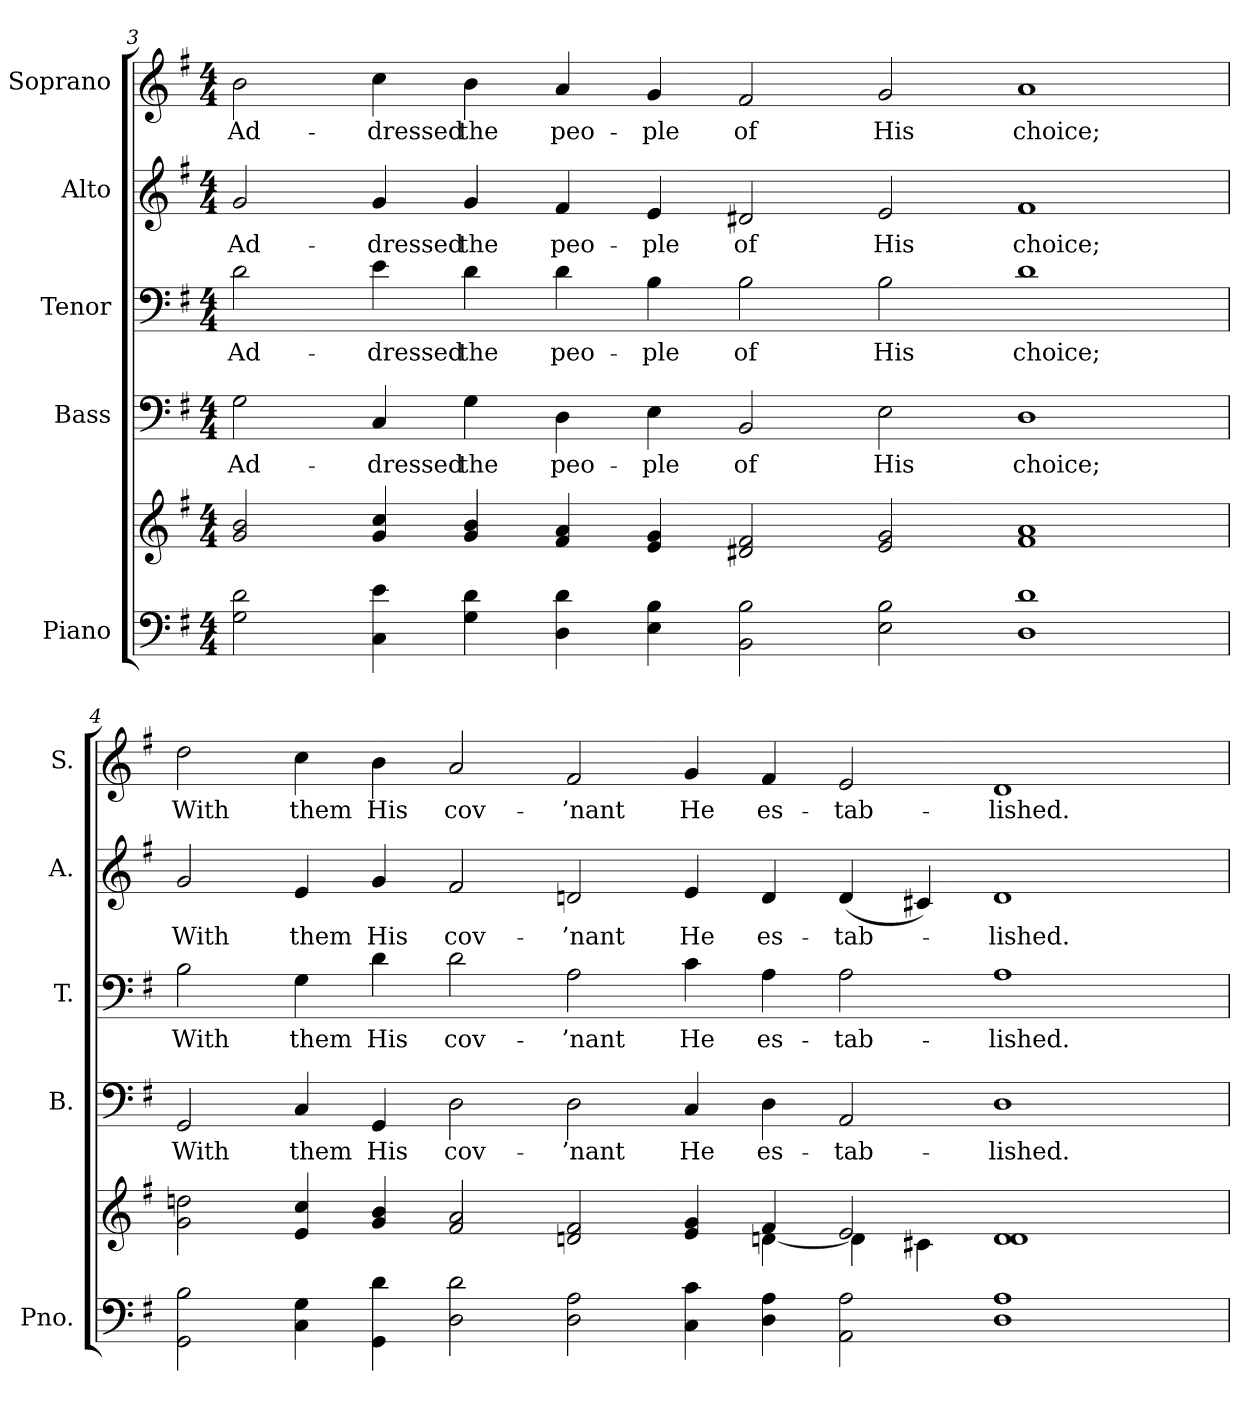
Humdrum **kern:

**kern	**kern	**kern	**text	**kern	**text	**kern	**text	**kern	**text
*part5	*part5	*part4	*part4	*part3	*part3	*part2	*part2	*part1	*part1
*staff6	*staff5	*staff4	*staff4	*staff3	*staff3	*staff2	*staff2	*staff1	*staff1
*I"Piano	*	*I"Bass	*	*I"Tenor	*	*I"Alto	*	*I"Soprano	*
*I'Pno.	*	*I'B.	*	*I'T.	*	*I'A.	*	*I'S.	*
!!LO:PB:g=z
*clefF4	*clefG2	*clefF4	*	*clefF4	*	*clefG2	*	*clefG2	*
*k[f#]	*k[f#]	*k[f#]	*	*k[f#]	*	*k[f#]	*	*k[f#]	*
*G:	*G:	*G:	*	*G:	*	*G:	*	*G:	*
*M4/4	*M4/4	*M4/4	*	*M4/4	*	*M4/4	*	*M4/4	*
=3	=3	=3	=3	=3	=3	=3	=3	=3	=3
!	!	!	!LO:LY:b:color=#000000	!	!	!	!	!	!
!	!	!	!	!	!LO:LY:b:color=#000000	!	!	!	!
!	!	!	!	!	!	!	!LO:LY:b:color=#000000	!	!
!	!	!	!	!	!	!	!	!	!LO:LY:b:color=#000000
2Gi\ 2di	2gi/ 2bi	2Gi\	Ad-	2di\	Ad-	2gi/	Ad-	2bi\	Ad-
!	!	!	!LO:LY:b:color=#000000	!	!	!	!	!	!
!	!	!	!	!	!LO:LY:b:color=#000000	!	!	!	!
!	!	!	!	!	!	!	!LO:LY:b:color=#000000	!	!
!	!	!	!	!	!	!	!	!	!LO:LY:b:color=#000000
4Ci\ 4ei	4gi/ 4cci	4Ci/	-dressed	4ei\	-dressed	4gi/	-dressed	4cci\	-dressed
!	!	!	!LO:LY:b:color=#000000	!	!	!	!	!	!
!	!	!	!	!	!LO:LY:b:color=#000000	!	!	!	!
!	!	!	!	!	!	!	!LO:LY:b:color=#000000	!	!
!	!	!	!	!	!	!	!	!	!LO:LY:b:color=#000000
4Gi\ 4di	4gi/ 4bi	4Gi\	the	4di\	the	4gi/	the	4bi\	the
!	!	!	!LO:LY:b:color=#000000	!	!	!	!	!	!
!	!	!	!	!	!LO:LY:b:color=#000000	!	!	!	!
!	!	!	!	!	!	!	!LO:LY:b:color=#000000	!	!
!	!	!	!	!	!	!	!	!	!LO:LY:b:color=#000000
4Di\ 4di	4f#i/ 4ai	4Di\	peo-	4di\	peo-	4f#i/	peo-	4ai/	peo-
!	!	!	!LO:LY:b:color=#000000	!	!	!	!	!	!
!	!	!	!	!	!LO:LY:b:color=#000000	!	!	!	!
!	!	!	!	!	!	!	!LO:LY:b:color=#000000	!	!
!	!	!	!	!	!	!	!	!	!LO:LY:b:color=#000000
4Ei\ 4Bi	4ei/ 4gi	4Ei\	-ple	4Bi\	-ple	4ei/	-ple	4gi/	-ple
!	!	!	!LO:LY:b:color=#000000	!	!	!	!	!	!
!	!	!	!	!	!LO:LY:b:color=#000000	!	!	!	!
!	!	!	!	!	!	!	!LO:LY:b:color=#000000	!	!
!	!	!	!	!	!	!	!	!	!LO:LY:b:color=#000000
2BBi\ 2Bi	2d#Xi/ 2f#i	2BBi/	of	2Bi\	of	2d#Xi/	of	2f#i/	of
!	!	!	!LO:LY:b:color=#000000	!	!	!	!	!	!
!	!	!	!	!	!LO:LY:b:color=#000000	!	!	!	!
!	!	!	!	!	!	!	!LO:LY:b:color=#000000	!	!
!	!	!	!	!	!	!	!	!	!LO:LY:b:color=#000000
2Ei\ 2Bi	2ei/ 2gi	2Ei\	His	2Bi\	His	2ei/	His	2gi/	His
!	!	!	!LO:LY:b:color=#000000	!	!	!	!	!	!
!	!	!	!	!	!LO:LY:b:color=#000000	!	!	!	!
!	!	!	!	!	!	!	!LO:LY:b:color=#000000	!	!
!	!	!	!	!	!	!	!	!	!LO:LY:b:color=#000000
1Di 1di	1f#i 1ai	1Di	choice;	1di	choice;	1f#i	choice;	1ai	choice;
!!LO:PB:g=z
=4	=4	=4	=4	=4	=4	=4	=4	=4	=4
*	*^	*	*	*	*	*	*	*	*
!	!	!	!	!LO:LY:b:color=#000000	!	!	!	!	!	!
!	!	!	!	!	!	!LO:LY:b:color=#000000	!	!	!	!
!	!	!	!	!	!	!	!	!LO:LY:b:color=#000000	!	!
!	!	!	!	!	!	!	!	!	!	!LO:LY:b:color=#000000
2GGi\ 2Bi	2gi\ 2ddni	1ryy	2GGi/	With	2Bi\	With	2gi/	With	2ddi\	With
!	!	!	!	!LO:LY:b:color=#000000	!	!	!	!	!	!
!	!	!	!	!	!	!LO:LY:b:color=#000000	!	!	!	!
!	!	!	!	!	!	!	!	!LO:LY:b:color=#000000	!	!
!	!	!	!	!	!	!	!	!	!	!LO:LY:b:color=#000000
4Ci\ 4Gi	4ei/ 4cci	.	4Ci/	them	4Gi\	them	4ei/	them	4cci\	them
!	!	!	!	!LO:LY:b:color=#000000	!	!	!	!	!	!
!	!	!	!	!	!	!LO:LY:b:color=#000000	!	!	!	!
!	!	!	!	!	!	!	!	!LO:LY:b:color=#000000	!	!
!	!	!	!	!	!	!	!	!	!	!LO:LY:b:color=#000000
4GGi\ 4di	4gi/ 4bi	.	4GGi/	His	4di\	His	4gi/	His	4bi\	His
!	!	!	!	!LO:LY:b:color=#000000	!	!	!	!	!	!
!	!	!	!	!	!	!LO:LY:b:color=#000000	!	!	!	!
!	!	!	!	!	!	!	!	!LO:LY:b:color=#000000	!	!
!	!	!	!	!	!	!	!	!	!	!LO:LY:b:color=#000000
2Di\ 2di	2f#i/ 2ai	2ryy	2Di\	cov-	2di\	cov-	2f#i/	cov-	2ai/	cov-
!	!	!	!	!LO:LY:b:color=#000000	!	!	!	!	!	!
!	!	!	!	!	!	!LO:LY:b:color=#000000	!	!	!	!
!	!	!	!	!	!	!	!	!LO:LY:b:color=#000000	!	!
!	!	!	!	!	!	!	!	!	!	!LO:LY:b:color=#000000
2Di\ 2Ai	2dni/ 2f#i	2ryy	2Di\	-’nant	2Ai\	-’nant	2dni/	-’nant	2f#i/	-’nant
!	!	!	!	!LO:LY:b:color=#000000	!	!	!	!	!	!
!	!	!	!	!	!	!LO:LY:b:color=#000000	!	!	!	!
!	!	!	!	!	!	!	!	!LO:LY:b:color=#000000	!	!
!	!	!	!	!	!	!	!	!	!	!LO:LY:b:color=#000000
4Ci\ 4ci	4ei/ 4gi	4ryy	4Ci/	He	4ci\	He	4ei/	He	4gi/	He
!	!	!	!	!LO:LY:b:color=#000000	!	!	!	!	!	!
!	!	!	!	!	!	!LO:LY:b:color=#000000	!	!	!	!
!	!	!	!	!	!	!	!	!LO:LY:b:color=#000000	!	!
!	!	!	!	!	!	!	!	!	!	!LO:LY:b:color=#000000
4Di\ 4Ai	4f#i/	[<4dni\	4Di\	es-	4Ai\	es-	4di/	es-	4f#i/	es-
!	!	!	!	!LO:LY:b:color=#000000	!	!	!	!	!	!
!	!	!	!	!	!	!LO:LY:b:color=#000000	!	!	!	!
!	!	!	!	!	!	!	!	!LO:LY:b:color=#000000	!	!
!	!	!	!	!	!	!	!	!	!	!LO:LY:b:color=#000000
2AAi\ 2Ai	2ei/	4di\]	2AAi/	-tab-	2Ai\	-tab-	(4di/	-tab-	2ei/	-tab-
.	.	4c#Xi\	.	.	.	.	4c#Xi/)	.	.	.
!	!	!	!	!LO:LY:b:color=#000000	!	!	!	!	!	!
!	!	!	!	!	!	!LO:LY:b:color=#000000	!	!	!	!
!	!	!	!	!	!	!	!	!LO:LY:b:color=#000000	!	!
!	!	!	!	!	!	!	!	!	!	!LO:LY:b:color=#000000
1Di 1Ai	1di 1di	2ryy	1Di	-lished.	1Ai	-lished.	1di	-lished.	1di	-lished.
.	.	2ryy	.	.	.	.	.	.	.	.
*	*v	*v	*	*	*	*	*	*	*	*
=	=	=	=	=	=	=	=	=	=
*-	*-	*-	*-	*-	*-	*-	*-	*-	*-
